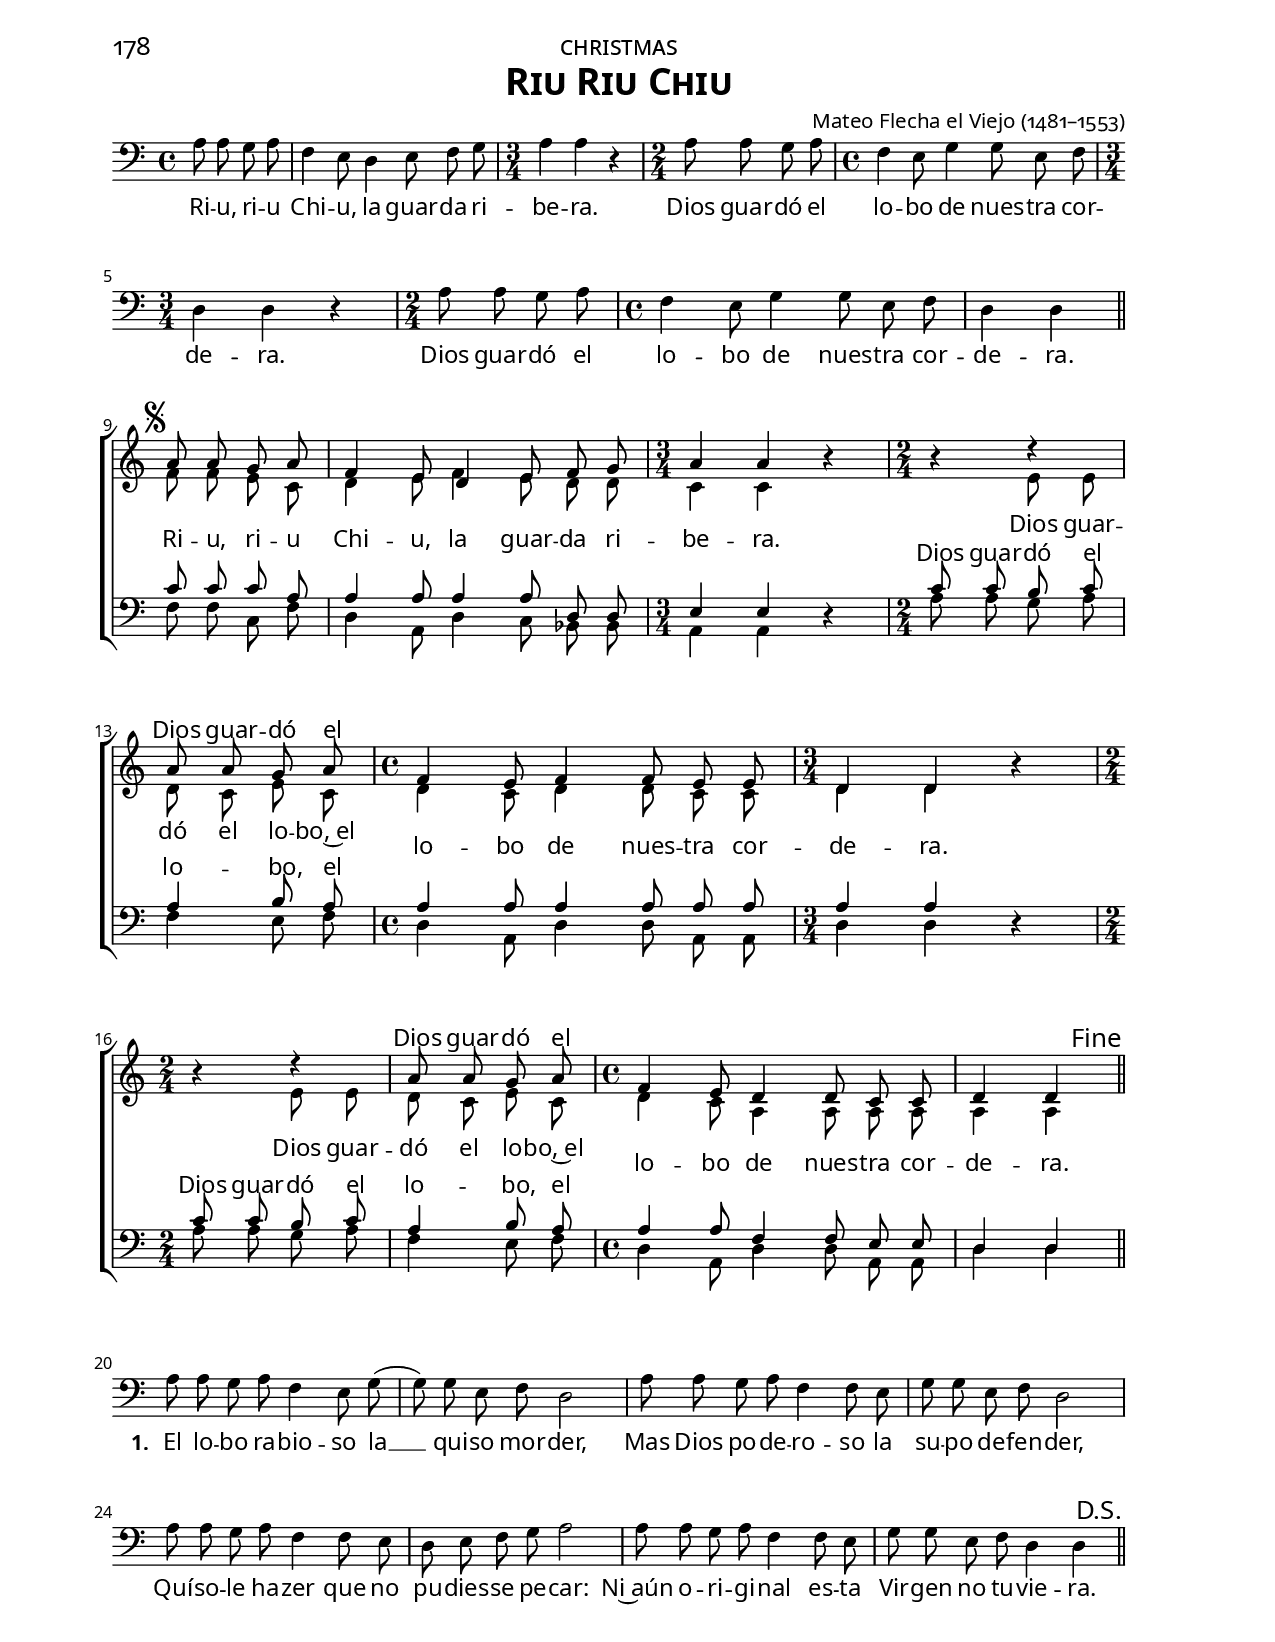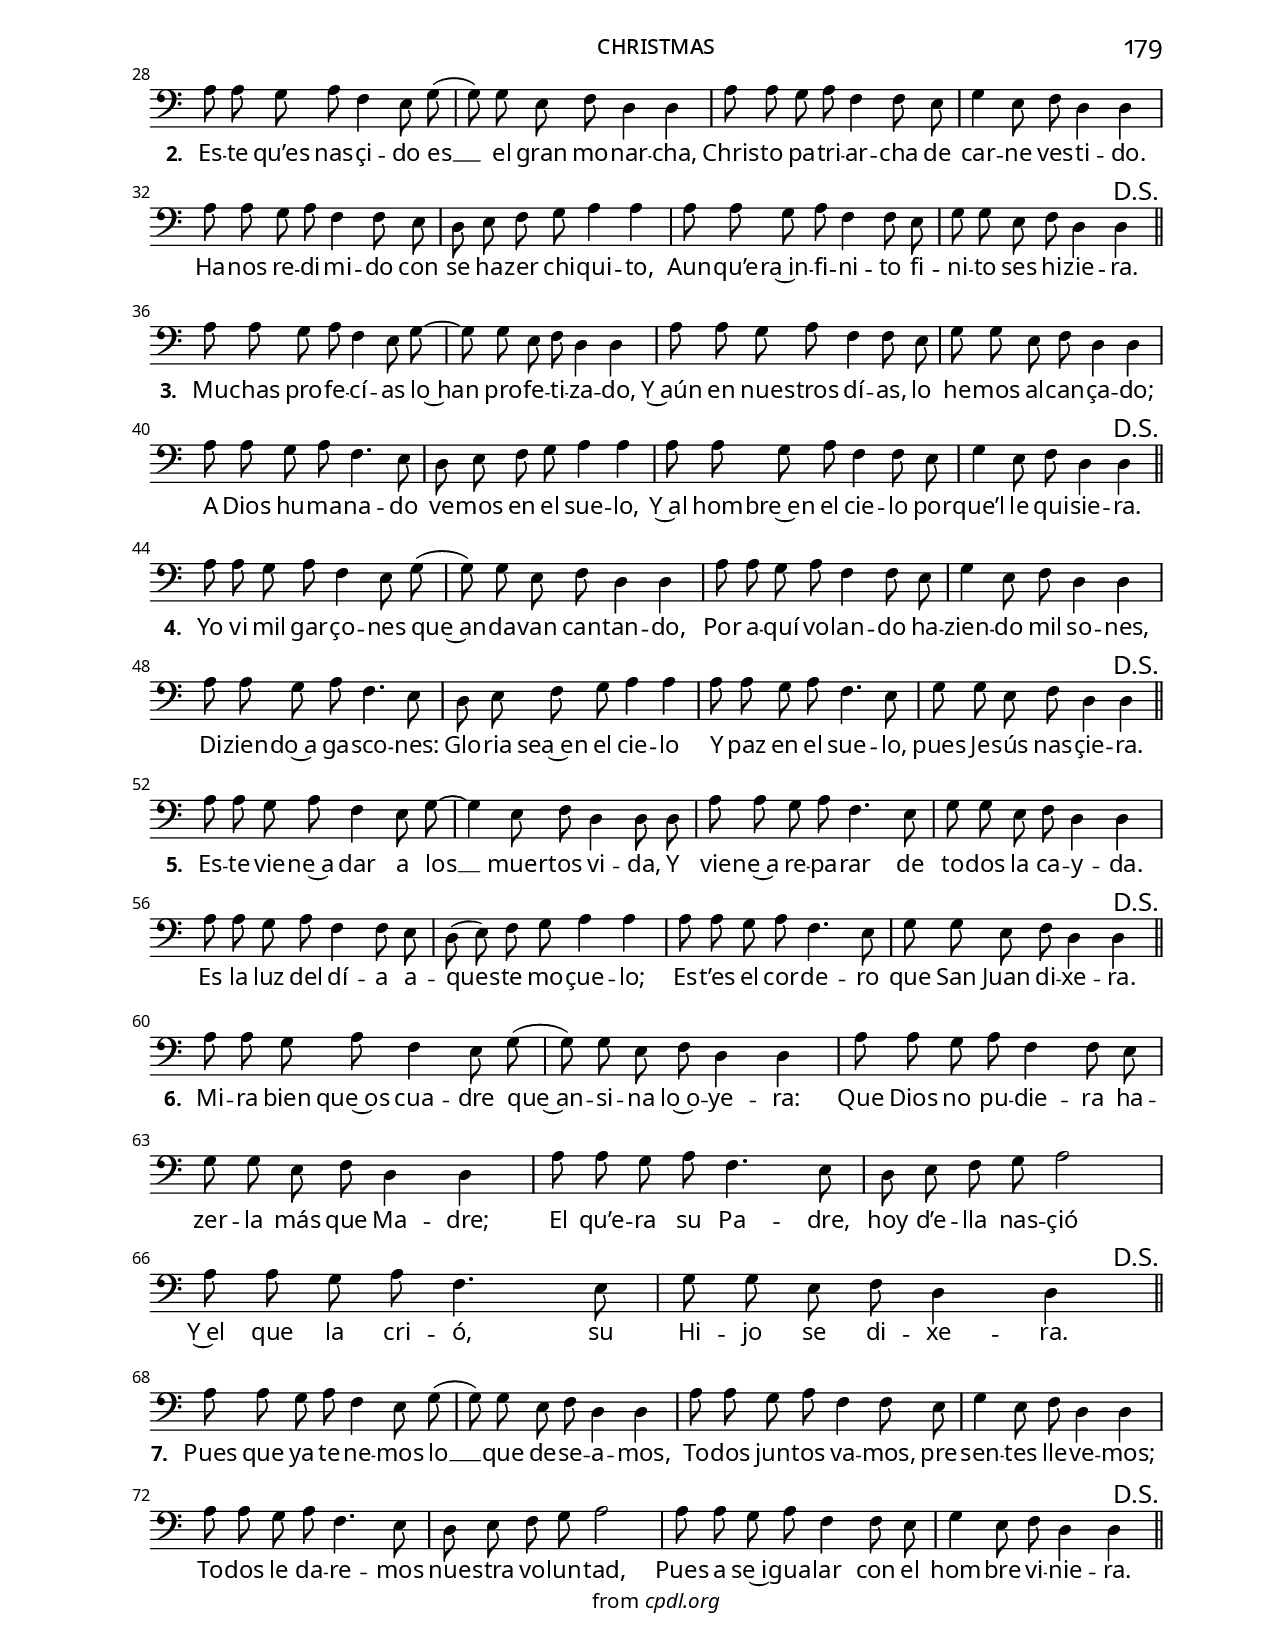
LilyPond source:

\version "2.24.0"
\include "util.ly"
\header {
  title = \markup{\override #'(font-name . "Garamond Premier Pro Semibold"){ \abs-fontsize #18 \smallCapsOldStyle"Riu Riu Chiu"}}
  composer = \markup\oldStyleNum"Mateo Flecha el Viejo (1481–1553)"
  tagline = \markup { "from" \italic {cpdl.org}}
}
\paper {
  %print-all-headers = ##t
  paper-height = 11\in
  paper-width = 8.5\in
  indent = 0\in
  %system-system-spacing = #'((basic-distance . 10) (padding . 0))
  %system-system-spacing =
  %  #'((basic-distance . 0)
  %     (minimum-distance . 0)
  %     (padding . -0.35)
  %     (stretchability . 100))
  ragged-last-bottom = ##f
  ragged-bottom = ##f
  two-sided = ##t
  inner-margin = 1\in
  outer-margin = 0.75\in
  top-margin = 0.26\in
  bottom-margin = 0.25\in
  first-page-number = #178
  print-first-page-number = ##t
  headerLine = \markup{\override #'(font-name . "Garamond Premier Pro") \smallCapsOldStyle"christmas"}
  oddHeaderMarkup = \markup\fill-line{
     \override #'(font-name . "Garamond Premier Pro")\abs-fontsize #12.5
     \combine 
        \fill-line{"" \if \should-print-page-number
        \oldStylePageNum""
        }
        \fill-line{\headerLine}
  }
  evenHeaderMarkup = \markup {
     \override #'(font-name . "Garamond Premier Pro")\abs-fontsize #12.5
     \combine
        \if \should-print-page-number
        \oldStylePageNum""
        \fill-line{\headerLine}
  }
}
#(set-global-staff-size 18) \paper{ #(define fonts (make-pango-font-tree "Garamond Premier Pro" "Garamond Premier Pro" "Garamond Premier Pro" (/ 18 20))) }
global = {
  \key c \major
  \time 4/4
  \autoBeamOff
  \override DynamicLineSpanner.staff-padding = #0.0
  \override DynamicLineSpanner.Y-extent = #'(-1 . 1)
}

sopMusic = \relative c' {
  s4*26 |
  
  %\once \override Score.RehearsalMark.self-alignment-X = #LEFT
  \mark \markup { \abs-fontsize #11 \musicglyph "scripts.segno" }
  a'8 a g a |
  f4 e8 d4 e8 f g |
  a4 a b\rest |
  b\rest d\rest |
  a8 a g a |
  
  f4 e8 f4 f8 e e |
  d4 d b'\rest |
  b\rest d\rest |
  a8 a g a |
  f4 e8 d4 d8 c c |
  d4 d \bar "||"
    \once \override Score.RehearsalMark.break-visibility = #end-of-line-visible
    \once \override Score.RehearsalMark.self-alignment-X = #RIGHT
    \mark "Fine"
}
sopWords = \lyricmode {
  \repeat unfold 12 {\skip1}
  Dios guar -- dó el
  \repeat unfold 8 {\skip1}
  Dios guar -- dó el
}

altoMusic = \relative c' {
  s4*26 |
  
  f8 f e c |
  d4 e8 f4 e8 d d |
  c4 c s |
  s e8 e |
  d c e c |
  
  d4 c8 d4 d8 c c |
  d4 d s |
  s e8 e |
  d c e c |
  d4 c8 a4 a8 a a |
  a4 a \bar "|."
}

dropLyrics = {
  \override LyricText.extra-offset = #'(0 . -2.0)
  \override LyricHyphen.extra-offset = #'(0 . -2.0)
  \override LyricExtender.extra-offset = #'(0 . -2.0)
  \override StanzaNumber.extra-offset = #'(0 . -2.0)
}
altoWords = \lyricmode {
  \dropLyrics
  Ri -- u, ri -- u Chi -- u, la guar -- da ri -- be -- ra.
  \dropLyricsIV
  Dios guar -- dó el lo -- bo,~el
  \dropLyrics
  lo -- bo de nues -- tra cor -- de -- ra.
  
  \dropLyricsIV
  Dios guar -- dó el lo -- bo,~el
  \dropLyrics
  lo -- bo de nues -- tra cor -- de -- ra.
  
}
altoWordsII = \lyricmode {
%\markup\italic
  \set stanza = #"2. "
  \set ignoreMelismata = ##t
}
altoWordsIII = \lyricmode {
  \set stanza = #"3. "
  \set ignoreMelismata = ##t
}
altoWordsIV = \lyricmode {
  \set stanza = #"4. "
  \set ignoreMelismata = ##t
}
altoWordsV = \lyricmode {
  \set stanza = #"5. "
  \set ignoreMelismata = ##t
}
altoWordsVI = \lyricmode {
  \set stanza = #"6. "
  \set ignoreMelismata = ##t
}
tenorMusic = \relative c' {
  s4*26 |
  
  c8 c c a |
  a4 a8 a4 a8 d, d |
  e4 e s |
  c'8 c b c |
  a4 b8 a |
  
  a4 a8 a4 a8 a a |
  a4 a s |
  c8 c b c |
  a4 b8 a |
  a4 a8 f4 f8 e e |
  d4 d \bar "|."
}
tenorWords = \lyricmode {
  \repeat unfold 12 {\skip1}
  Dios guar -- dó el lo -- bo, el
  \repeat unfold 8 {\skip1}
  Dios guar -- dó el lo -- bo, el
}

bassMusic = \relative c' {
  \oneVoice
  \partial 2 a8 a g a |
  f4 e8 d4 e8 f g |
  \time 3/4 a4 a r |
  \time 2/4 a8 a g a |
  
  \time 4/4 f4 e8 g4 g8 e f |
  \time 3/4 d4 d r |
  \time 2/4 a'8 a g a |
  \time 4/4 f4 e8 g4 g8 e f |
  \partial 2 d4 d \bar "||" \break
  
  \voiceTwo
  \partial 2 f8 f c f |
  d4 a8 d4 c8 bes bes |
  \time 3/4 a4 a d\rest |
  \time 2/4 a'8 a g a |
  f4 e8 f |
  
  \time 4/4 d4 a8 d4 d8 a a |
  \time 3/4 d4 d d\rest |
  \time 2/4 a'8 a g a |
  f4 e8 f |
  \time 4/4 d4 a8 d4 d8 a a |
  \partial 2 d4 d \bar "||" \break
  
  \oneVoice
  \slurSolid
  {
    %Verse 1
    a'8 a g a f4 e8 g( |
    g) g e f d2 |
    a'8 a g a f4 f8 e |
    
    g g e f d2 |
    a'8 a g a f4 f8 e |
    d e f g a2 |
    
    a8 a g a f4 f8 e |
    g g e f d4 d \bar "||" \break
    \once \override Score.RehearsalMark.break-visibility = #end-of-line-visible
    \once \override Score.RehearsalMark.self-alignment-X = #RIGHT
    \mark "D.S."
  }
  
  
  {
    %Verse 2
    a'8 a g a f4 e8 g( |
    g) g e f d4 d |
    a'8 a g a f4 f8 e |
    
    g4 e8 f d4 d |
    a'8 a g a f4 f8 e |
    d e f g a4 a4 |
    
    a8 a g a f4 f8 e |
    g g e f d4 d \bar "||" \break
    \once \override Score.RehearsalMark.break-visibility = #end-of-line-visible
    \once \override Score.RehearsalMark.self-alignment-X = #RIGHT
    \mark "D.S."
  }
  {
    %Verse 3
    a'8 a g a f4 e8 g~ |
    g g e f d4 d |
    a'8 a g a f4 f8 e |
    
    g g e f d4 d |
    a'8 a g a f4. e8 |
    d e f g a4 a4 |
    
    a8 a g a f4 f8 e |
    g4 e8 f d4 d \bar "||" \break
    \once \override Score.RehearsalMark.break-visibility = #end-of-line-visible
    \once \override Score.RehearsalMark.self-alignment-X = #RIGHT
    \mark "D.S."
  }
  
  {
    %Verse 4
    a'8 a g a f4 e8 g( |
    g) g e f d4 d |
    a'8 a g a f4 f8 e |
    
    g4 e8 f d4 d |
    a'8 a g a f4. e8 |
    d e f g a4 a4 |
    
    a8 a g a f4. e8 |
    g g e f d4 d \bar "||" \break
    \once \override Score.RehearsalMark.break-visibility = #end-of-line-visible
    \once \override Score.RehearsalMark.self-alignment-X = #RIGHT
    \mark "D.S."
  }
  {
    %Verse 5
    a'8 a g a f4 e8 g~ |
    g4 e8 f d4 d8 d |
    a'8 a g a f4. e8 |
    
    g g e f d4 d |
    a'8 a g a f4 f8 e |
    d( e) f g a4 a4 |
    
    a8 a g a f4. e8 |
    g8 g e f d4 d \bar "||" \break
    \once \override Score.RehearsalMark.break-visibility = #end-of-line-visible
    \once \override Score.RehearsalMark.self-alignment-X = #RIGHT
    \mark "D.S."
  }
  {
    %Verse 6
    a'8 a g a f4 e8 g( |
    g) g e f d4 d |
    a'8 a g a f4 f8 e |
    
    g g e f d4 d |
    a'8 a g a f4. e8 |
    d e f g a2 |
    
    a8 a g a f4. e8 |
    g8 g e f d4 d \bar "||" \break
    \once \override Score.RehearsalMark.break-visibility = #end-of-line-visible
    \once \override Score.RehearsalMark.self-alignment-X = #RIGHT
    \mark "D.S."
  }
  {
    %Verse 7
    a'8 a g a f4 e8 g( |
    g) g e f d4 d |
    a'8 a g a f4 f8 e |
    
    g4 e8 f d4 d |
    a'8 a g a f4. e8 |
    d e f g a2 |
    
    a8 a g a f4 f8 e |
    g4 e8 f d4 d \bar "||" \break
    \once \override Score.RehearsalMark.break-visibility = #end-of-line-visible
    \once \override Score.RehearsalMark.self-alignment-X = #RIGHT
    \mark "D.S."
  }
}
bassWords = \lyricmode {
  \dropLyricsIV
  Ri -- u, ri -- u Chi -- u, la guar -- da ri -- be -- ra.
  Dios guar -- dó el lo -- bo de nues -- tra cor -- de -- ra.
  Dios guar -- dó el lo -- bo de nues -- tra cor -- de -- ra.
  
  \repeat unfold 42 {\skip1}
  \set stanza = #"1. "
  El lo -- bo ra -- bio -- so la __ qui -- so mor -- der,
  Mas Dios po -- de -- ro -- so la su -- po de -- fen -- der,
  Quí -- so -- le ha -- zer que no pu -- dies -- se pe -- car:
  Ni~aún o -- ri -- gi -- nal es -- ta Vir -- gen no tu -- vie -- ra.
  
  \set stanza = #"2. "
  Es -- te qu’es nas -- çi -- do es __ el gran mo -- nar -- cha,
  Chris -- to pa -- tri -- ar -- cha de car -- ne ves -- ti -- do.
  Ha -- nos re -- di -- mi -- do con se ha -- zer chi -- qui -- to,
  Aun -- qu’e -- ra~in -- fi -- ni -- to fi -- ni -- to ses hi -- zie -- ra.
  
  \set stanza = #"3. "
  Mu -- chas pro -- fe -- cí -- as lo~han pro -- fe -- ti -- za -- do,
  Y~aún en nue -- stros dí -- as, lo he -- mos al -- can -- ça -- do;
  A Dios hu -- ma -- na -- do ve -- mos en el sue -- lo,
  Y~al hom -- bre~en el cie -- lo por -- que’l le qui -- sie -- ra.
  
  
  \set stanza = #"4. "
  Yo vi mil gar -- ço -- nes que~an -- da -- van can -- tan -- do,
  Por a -- quí vo -- lan -- do ha -- zien -- do mil so -- nes,
  Di -- zien -- do~a ga -- sco -- nes: Glo -- ria sea~en el cie -- lo
  Y paz en el sue -- lo, pues Je -- sús nas -- çie -- ra.
  
  \set stanza = #"5. "
  Es -- te vie -- ne~a dar a los __ muer -- tos vi -- da,
  Y vie -- ne~a re -- pa -- rar de to -- dos la ca -- y -- da.
  Es la luz del dí -- a a -- ques -- te mo -- çue -- lo;
  Es -- t’es el cor -- de -- ro que San Juan di -- xe -- ra.
  
  
  \set stanza = #"6. "
  Mi -- ra bien que~os cua -- dre que~an -- si -- na lo~o -- ye -- ra:
  Que Dios no pu -- die -- ra ha -- zer -- la más que Ma -- dre;
  El qu’e -- ra su Pa -- dre, hoy d’e -- lla nas -- çió
  Y~el que la cri -- ó, su Hi -- jo se di -- xe -- ra.
  
  \set stanza = #"7. "
  Pues que ya te -- ne -- mos lo __ que de -- se -- a -- mos,
  To -- dos jun -- tos va -- mos, pre -- sen -- tes lle -- ve -- mos;
  To -- dos le da -- re -- mos nue -- stra vo -- lun -- tad,
  Pues a se~i -- gua -- lar con el hom -- bre vi -- nie -- ra.
}

bassWordsII = \lyricmode {
  \repeat unfold 78{\skip1}
  
  
}

bassWordsIII = \lyricmode {
  \repeat unfold 166 \skip1
  \set ignoreMelismata = ##t
  
}

bassWordsIV = \lyricmode {
}
pianoRH = \relative c' {
  
}
pianoLH = \relative c' {
  
}

\score {
  <<
   \new ChoirStaff <<
    \new Staff = women <<
      \new Voice = "sopranos" { \voiceOne << \global \sopMusic >> }
      \new Voice = "altos" { \voiceTwo << \global \altoMusic >> }
    >>
    \new Lyrics \with { alignAboveContext = #"women" \override VerticalAxisGroup.nonstaff-relatedstaff-spacing = #'((basic-distance . 1))} \lyricsto "sopranos" \sopWords
    \new Lyrics = "altosVI"  \with { alignBelowContext = #"women" } \lyricsto "altos" \altoWordsVI
    \new Lyrics = "altosV"  \with { alignBelowContext = #"women" } \lyricsto "altos" \altoWordsV
    \new Lyrics = "altosIV"  \with { alignBelowContext = #"women" } \lyricsto "altos" \altoWordsIV
    \new Lyrics = "altosIII"  \with { alignBelowContext = #"women" } \lyricsto "altos" \altoWordsIII
    \new Lyrics = "altosII"  \with { alignBelowContext = #"women" } \lyricsto "altos" \altoWordsII
    \new Lyrics = "altos"  \with { alignBelowContext = #"women" \override VerticalAxisGroup.nonstaff-relatedstaff-spacing = #'((basic-distance . 1))} \lyricsto "altos" \altoWords
   \new Staff = men <<
      \clef bass
      \new Voice = "tenors" { \voiceOne << \global \tenorMusic >> }
      \new Voice = "basses" { \voiceTwo << \global \bassMusic >> }
    >>
    \new Lyrics \with { alignAboveContext = #"men" \override VerticalAxisGroup.nonstaff-relatedstaff-spacing = #'((basic-distance . 1)) } \lyricsto "tenors" \tenorWords
    \new Lyrics \with { alignBelowContext = #"men" \override VerticalAxisGroup.nonstaff-relatedstaff-spacing = #'((basic-distance . 1)) } \lyricsto "basses" \bassWordsIV
    \new Lyrics \with { alignBelowContext = #"men" \override VerticalAxisGroup.nonstaff-relatedstaff-spacing = #'((basic-distance . 1)) } \lyricsto "basses" \bassWordsIII
    \new Lyrics \with { alignBelowContext = #"men" \override VerticalAxisGroup.nonstaff-relatedstaff-spacing = #'((basic-distance . 1)) } \lyricsto "basses" \bassWordsII
    \new Lyrics \with { alignBelowContext = #"men" \override VerticalAxisGroup.nonstaff-relatedstaff-spacing = #'((basic-distance . 1)) } \lyricsto "basses" \bassWords
  >>
%    \new PianoStaff << \new Staff { \new Voice { \pianoRH } } \new Staff { \clef "bass" \pianoLH } >>
  >>
  \layout {
  \context {
    \Lyrics
    \override LyricText.font-size = #1.3
  }
    \context {
      \Score
      %\override SpacingSpanner.base-shortest-duration = #(ly:make-moment 1/8)
      %\override SpacingSpanner.common-shortest-duration = #(ly:make-moment 1/4)
    }
    \context {
      % Remove all empty staves
       \Staff \RemoveEmptyStaves \override VerticalAxisGroup.remove-first = ##t
    }
    \context {
      \Lyrics
      \override LyricText.X-offset = #center-on-word
    }
  }
}

